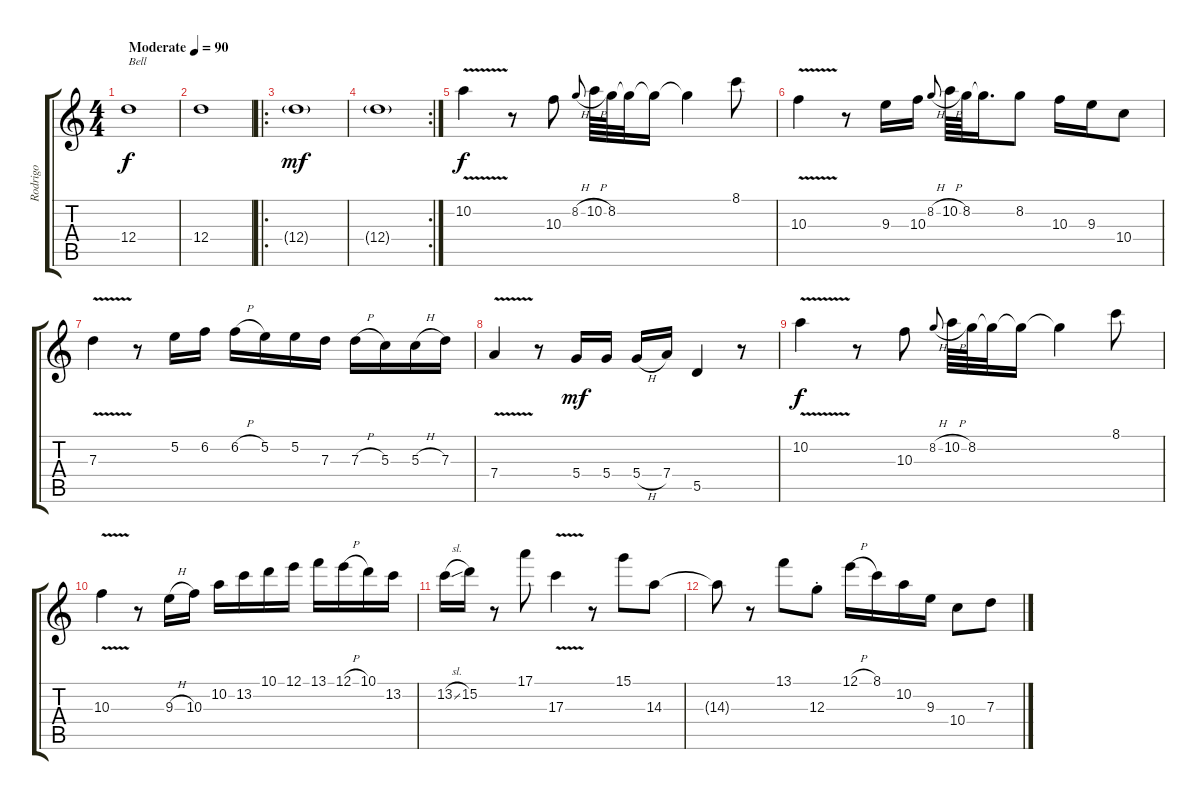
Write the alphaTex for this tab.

\track ("Rodrigo" "Rodrigo") {instrument acousticguitarnylon}
\staff {score tabs}
\tuning (E4 B3 G3 D3 A2 D2) {hide}
\ts (4 4)
\tempo (90 "Moderate")
\clef g2
\ks c
12.4.1{txt "Bell" dy f instrument acousticguitarnylon} |
12.4.1 |
\ro
12.4{g}.1{dy mf} |
\rc 2
12.4{g}.1 |
10.2{v}.4{dy f} r.8 10.3.8 8.2{h}.8{gr onbeat} 10.2{h}.64 8.2.64 8.2{t}.32 8.2{t}.16 8.2{t}.4 8.1.8 |
10.3{v}.4 r.8 9.3.16 10.3.16 8.2{h}.8{gr onbeat} 10.2{h}.64 8.2.64 8.2{t}.16{d} 8.2.8 10.3.16 9.3.16 10.4.8 |
7.3{v}.4 r.8 5.2.16 6.2.16 6.2{h}.16 5.2.16 5.2.16 7.3.16 7.3{h}.16 5.3.16 5.3{h}.16 7.3.16 |
7.4{v}.4 r.8 5.4.16{dy mf} 5.4.16 5.4{h}.16 7.4.16 5.5.4 r.8 |
10.2{v}.4{dy f} r.8 10.3.8 8.2{h}.8{gr onbeat} 10.2{h}.64 8.2.64 8.2{t}.32 8.2{t}.16 8.2{t}.4 8.1.8 |
10.3{v}.4 r.8 9.3{h}.16 10.3.16 10.2.16 13.2.16 10.1.16 12.1.16 13.1.16 12.1{h}.16 10.1.16 13.2.16 |
13.2{sl}.16 15.2.16 r.8 17.1.8 17.3{v}.4 r.8 15.1.8 14.3.8 |
14.3{t}.8 r.8 13.1.8 12.3{st}.8 12.1{h}.16 8.1.16 10.2.16 9.3.16 10.4.8 7.3.8
